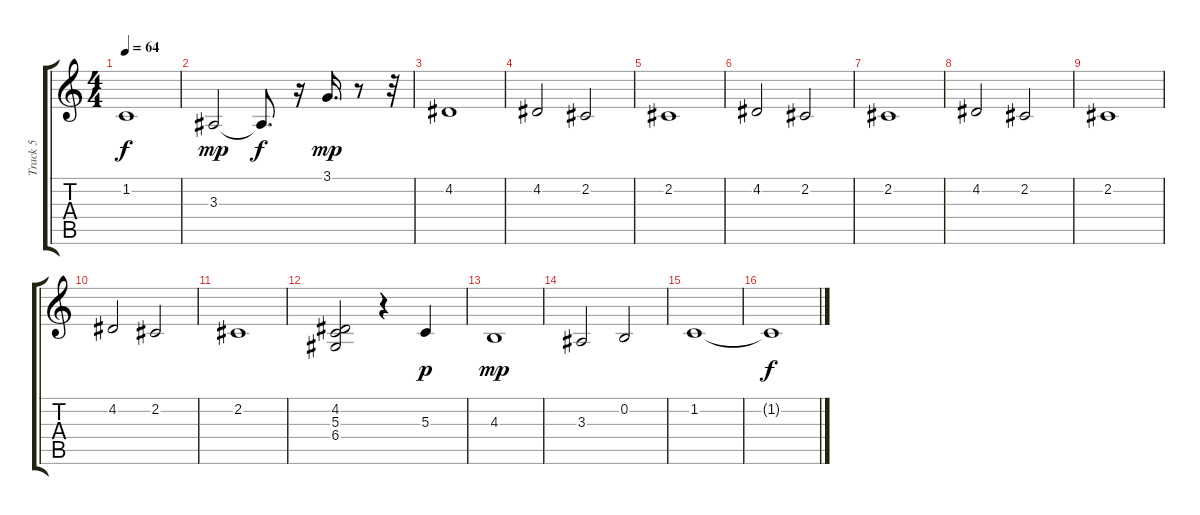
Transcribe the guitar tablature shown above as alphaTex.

\track ("Track 5" "Track 5") {instrument pad4choir}
\staff {score tabs}
\tuning (E4 B3 G3 D3 A2 E2) {hide}
\ts (4 4)
\tempo 64
\clef g2
\ks c
1.2{t}.1{dy f} |
3.3.2{dy mp} 3.3{t}.8{d dy f} r.16 3.1.16{d dy mp} r.8 r.32 |
4.2.1 |
4.2.2 2.2.2 |
2.2.1 |
4.2.2 2.2.2 |
2.2.1 |
4.2.2 2.2.2 |
2.2.1 |
4.2.2 2.2.2 |
2.2.1 |
(4.2 5.3 6.4).2 r.4 5.3.4{dy p} |
4.3.1{dy mp} |
3.3.2 0.2.2 |
1.2.1 |
1.2{t}.1{dy f}
